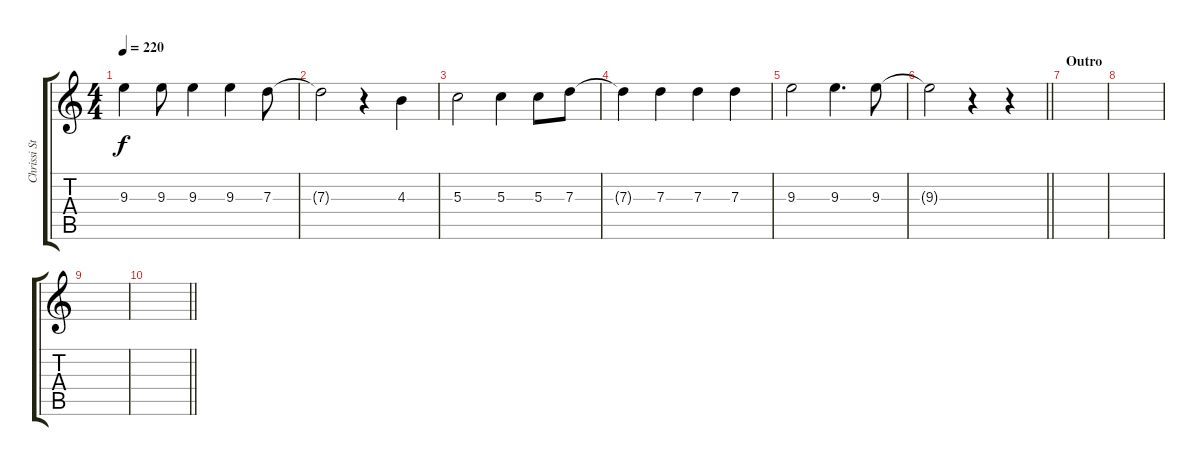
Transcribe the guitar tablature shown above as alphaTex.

\track ("Chrissi Stimme" "Chrissi St") {instrument overdrivenguitar}
\staff {score tabs}
\tuning (E4 B3 G3 D3 A2 E2) {hide}
\ts (4 4)
\tempo 220
\clef g2
\ks c
9.3.4{dy f} 9.3.8 9.3.4 9.3.4 7.3.8 |
7.3{t}.2 r.4 4.3.4 |
5.3.2 5.3.4 5.3.8 7.3.8 |
7.3{t}.4 7.3.4 7.3.4 7.3.4 |
9.3.2 9.3.4{d} 9.3.8 |
\barLineRight lightlight
9.3{t}.2 r.4 r.4 |
\section ("" "Outro")
|
|
|
\barLineRight lightlight
